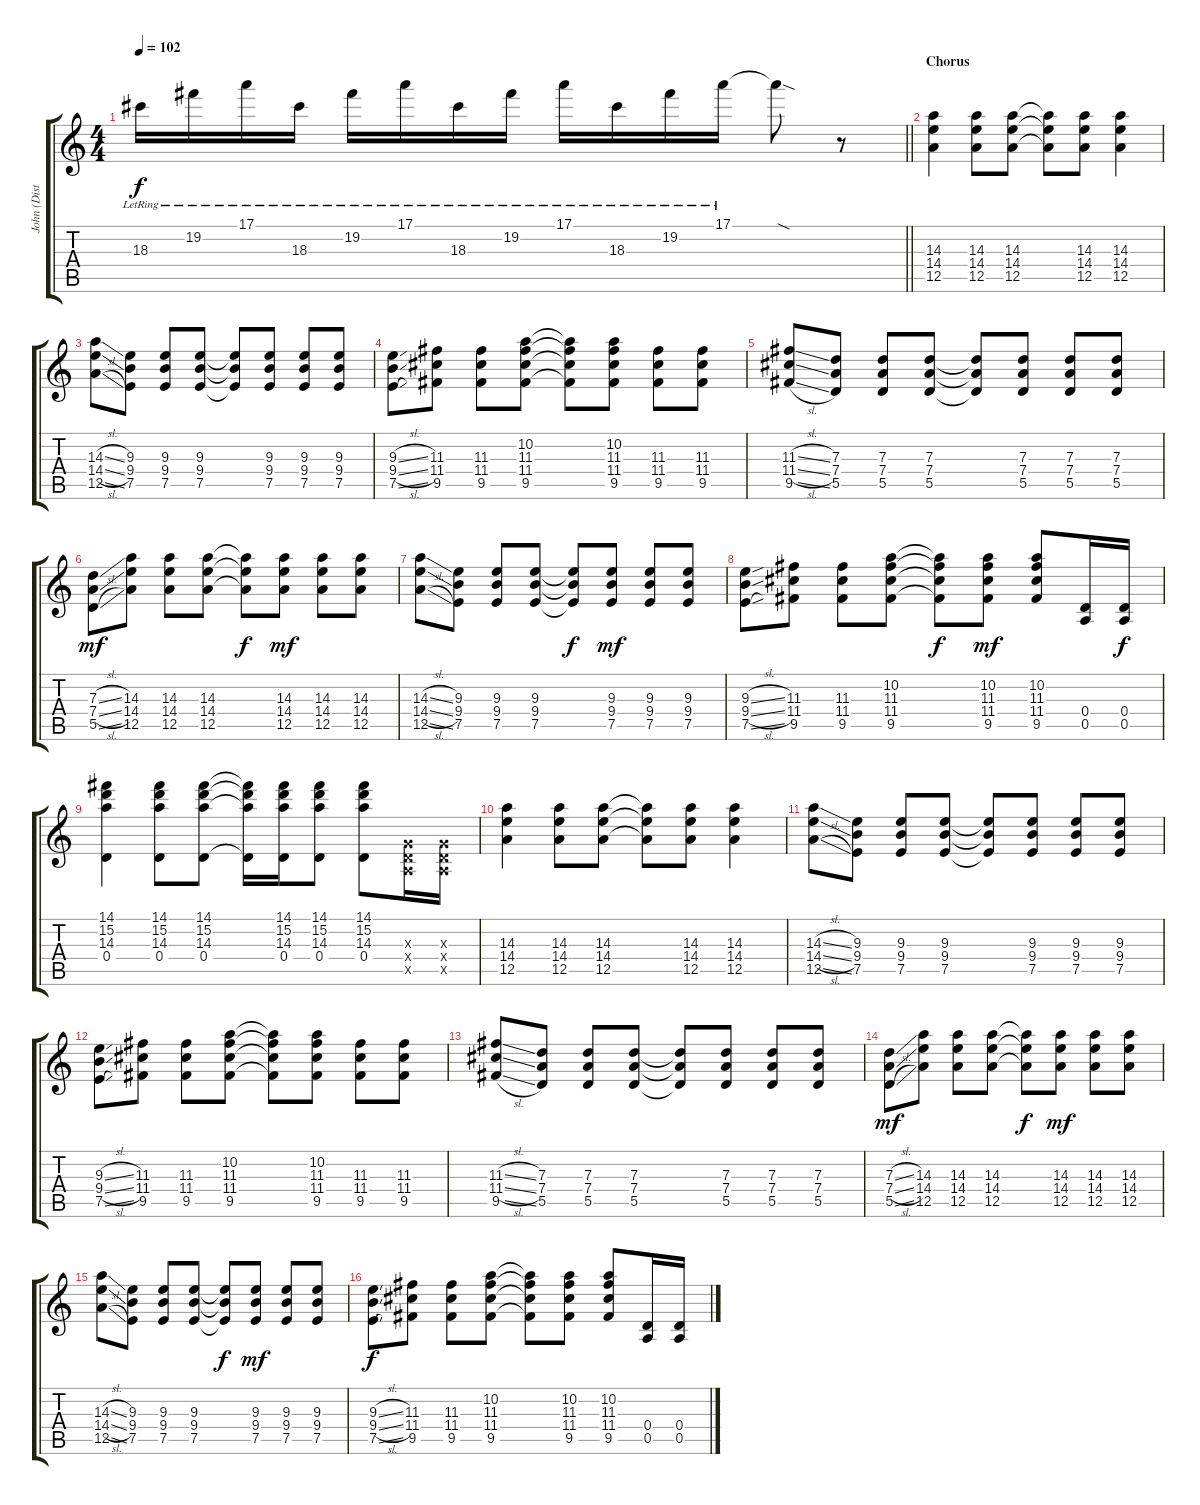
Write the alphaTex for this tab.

\track ("John (Distortion 2)" "John (Dist") {instrument distortionguitar}
\staff {score tabs}
\tuning (E4 B3 G3 D3 A2 E2) {hide}
\ts (4 4)
\tempo 102
\clef g2
\barLineRight lightlight
\ks c
18.3{lr}.16{dy f} 19.2{lr}.16 17.1{lr}.16 18.3{lr}.16 19.2{lr}.16 17.1{lr}.16 18.3{lr}.16 19.2{lr}.16 17.1{lr}.16 18.3{lr}.16 19.2{lr}.16 17.1{lr}.16 17.1{sod t}.8 r.8 |
\section ("" "Chorus")
(14.3 14.4 12.5).4 (14.3 14.4 12.5).8 (14.3 14.4 12.5).8 (14.3{t} 14.4{t} 12.5{t}).8 (14.3 14.4 12.5).8 (14.3 14.4 12.5).4 |
(14.3{sl} 14.4{sl} 12.5{sl}).8 (9.3 9.4 7.5).8 (9.3 9.4 7.5).8 (9.3 9.4 7.5).8 (9.3{t} 9.4{t} 7.5{t}).8 (9.3 9.4 7.5).8 (9.3 9.4 7.5).8 (9.3 9.4 7.5).8 |
(9.3{sl} 9.4{sl} 7.5{sl}).8 (11.3 11.4 9.5).8 (11.3 11.4 9.5).8 (10.2 11.3 11.4 9.5).8 (10.2{t} 11.3{t} 11.4{t} 9.5{t}).8 (10.2 11.3 11.4 9.5).8 (11.3 11.4 9.5).8 (11.3 11.4 9.5).8 |
(11.3{sl} 11.4{sl} 9.5{sl}).8 (7.3 7.4 5.5).8 (7.3 7.4 5.5).8 (7.3 7.4 5.5).8 (7.3{t} 7.4{t} 5.5{t}).8 (7.3 7.4 5.5).8 (7.3 7.4 5.5).8 (7.3 7.4 5.5).8 |
(7.3{sl} 7.4{sl} 5.5{sl}).8{dy mf} (14.3 14.4 12.5).8 (14.3 14.4 12.5).8 (14.3 14.4 12.5).8 (14.3{t} 14.4{t} 12.5{t}).8{dy f} (14.3 14.4 12.5).8{dy mf} (14.3 14.4 12.5).8 (14.3 14.4 12.5).8 |
(14.3{sl} 14.4{sl} 12.5{sl}).8 (9.3 9.4 7.5).8 (9.3 9.4 7.5).8 (9.3 9.4 7.5).8 (9.3{t} 9.4{t} 7.5{t}).8{dy f} (9.3 9.4 7.5).8{dy mf} (9.3 9.4 7.5).8 (9.3 9.4 7.5).8 |
(9.3{sl} 9.4{sl} 7.5{sl}).8 (11.3 11.4 9.5).8 (11.3 11.4 9.5).8 (10.2 11.3 11.4 9.5).8 (10.2{t} 11.3{t} 11.4{t} 9.5{t}).8{dy f} (10.2 11.3 11.4 9.5).8{dy mf} (10.2 11.3 11.4 9.5).8 (0.4 0.5).16 (0.4 0.5).16{dy f} |
(14.1 15.2 14.3 0.4).4 (14.1 15.2 14.3 0.4).8 (14.1 15.2 14.3 0.4).8 (14.1{t} 15.2{t} 14.3{t} 0.4{t}).16 (14.1 15.2 14.3 0.4).16 (14.1 15.2 14.3 0.4).8 (14.1 15.2 14.3 0.4).8 (0.3{x} 0.4{x} 0.5{x}).16 (0.3{x} 0.4{x} 0.5{x}).16 |
(14.3 14.4 12.5).4 (14.3 14.4 12.5).8 (14.3 14.4 12.5).8 (14.3{t} 14.4{t} 12.5{t}).8 (14.3 14.4 12.5).8 (14.3 14.4 12.5).4 |
(14.3{sl} 14.4{sl} 12.5{sl}).8 (9.3 9.4 7.5).8 (9.3 9.4 7.5).8 (9.3 9.4 7.5).8 (9.3{t} 9.4{t} 7.5{t}).8 (9.3 9.4 7.5).8 (9.3 9.4 7.5).8 (9.3 9.4 7.5).8 |
(9.3{sl} 9.4{sl} 7.5{sl}).8 (11.3 11.4 9.5).8 (11.3 11.4 9.5).8 (10.2 11.3 11.4 9.5).8 (10.2{t} 11.3{t} 11.4{t} 9.5{t}).8 (10.2 11.3 11.4 9.5).8 (11.3 11.4 9.5).8 (11.3 11.4 9.5).8 |
(11.3{sl} 11.4{sl} 9.5{sl}).8 (7.3 7.4 5.5).8 (7.3 7.4 5.5).8 (7.3 7.4 5.5).8 (7.3{t} 7.4{t} 5.5{t}).8 (7.3 7.4 5.5).8 (7.3 7.4 5.5).8 (7.3 7.4 5.5).8 |
(7.3{sl} 7.4{sl} 5.5{sl}).8{dy mf} (14.3 14.4 12.5).8 (14.3 14.4 12.5).8 (14.3 14.4 12.5).8 (14.3{t} 14.4{t} 12.5{t}).8{dy f} (14.3 14.4 12.5).8{dy mf} (14.3 14.4 12.5).8 (14.3 14.4 12.5).8 |
(14.3{sl} 14.4{sl} 12.5{sl}).8 (9.3 9.4 7.5).8 (9.3 9.4 7.5).8 (9.3 9.4 7.5).8 (9.3{t} 9.4{t} 7.5{t}).8{dy f} (9.3 9.4 7.5).8{dy mf} (9.3 9.4 7.5).8 (9.3 9.4 7.5).8 |
(9.3{sl} 9.4{sl} 7.5{sl}).8{dy f} (11.3 11.4 9.5).8 (11.3 11.4 9.5).8 (10.2 11.3 11.4 9.5).8 (10.2{t} 11.3{t} 11.4{t} 9.5{t}).8 (10.2 11.3 11.4 9.5).8 (10.2 11.3 11.4 9.5).8 (0.4 0.5).16 (0.4 0.5).16
